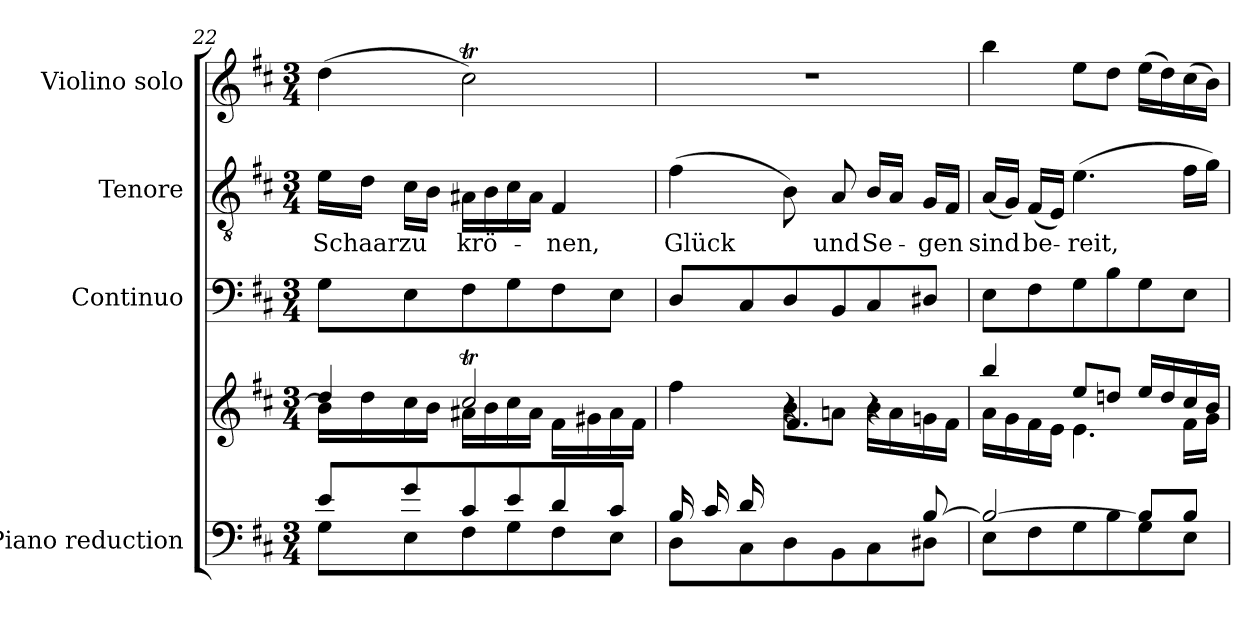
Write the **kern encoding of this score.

**kern	**kern	**kern	**kern	**text	**kern
*part4	*part4	*part3	*part2	*part2	*part1
*staff5	*staff4	*staff3	*staff2	*staff2	*staff1
*I"Piano reduction	*	*I"Continuo	*I"Tenore	*	*I"Violino solo
*I'Pno	*	*	*	*	*I'Vln
!!LO:LB:g=z
*clefF4	*clefG2	*clefF4	*clefGv2	*	*clefG2
*k[f#c#]	*k[f#c#]	*k[f#c#]	*k[f#c#]	*	*k[f#c#]
*M3/4	*M3/4	*M3/4	*M3/4	*	*M3/4
=22	=22	=22	=22	=22	=22
*^	*^	*	*	*	*
!	!	!	!	!	!	!LO:LY:b	!
8e/L	8G\L	4dd/	16b\LL]	8G\L	16e\LL	Schaar	(4dd\
.	.	.	16dd\	.	16d\JJ	.	.
!	!	!	!	!	!	!LO:LY:b	!
8g/	8E\	.	16cc#\	8E\	16c#\LL	zu	.
.	.	.	16b\JJ	.	16B\JJ	.	.
!	!	!	!	!	!	!LO:LY:b	!
8c#/	8F#\	2cc#t/	16a#X\LL	8F#\	16A#X\LL	krö-	2cc#t\)
.	.	.	16b\	.	16B\	.	.
8e/	8G\	.	16cc#\	8G\	16c#\	.	.
.	.	.	16a#\JJ	.	16A#\JJ	.	.
!	!	!	!	!	!	!LO:LY:b	!
8d/	8F#\	.	16f#\LL	8F#\	4F#/	-nen,	.
.	.	.	16g#X\	.	.	.	.
8c#/J	8E\J	.	16a#\	8E\J	.	.	.
.	.	.	16f#\JJ	.	.	.	.
=23	=23	=23	=23	=23	=23	=23	=23
*	*	*	*^	*	*	*	*
!	!	!	!	!	!	!	!LO:LY:b	!
16B/LL	8D\L	4ff#\	4ryy	8.ryy	8D/L	(4f#\	Glück	2.r
16c#/	.	.	.	.	.	.	.	.
16d/	8C#\	.	.	.	8C#/	.	.	.
4..ryy	.	.	.	16e\JJ	.	.	.	.
.	8D\	4r	8b\L	4.f#/	8D/	8B\)	.	.
!	!	!	!	!	!	!	!LO:LY:b	!
.	8BB\	.	8an\J	.	8BB/	8A/	und	.
!	!	!	!	!	!	!	!LO:LY:b	!
.	8C#\	4r	16b\LL	.	8C#/	16B/LL	Se-	.
.	.	.	16a\	.	.	16A/JJ	.	.
!	!	!	!	!	!	!	!LO:LY:b	!
[8B/	8D#X\J	.	16gn\	8ryy	8D#X/J	16G/LL	-gen	.
.	.	.	16f#\JJ	.	.	16F#/JJ	.	.
*	*	*	*v	*v	*	*	*	*
=24	=24	=24	=24	=24	=24	=24	=24
!	!	!	!	!	!	!LO:LY:b	!
2B/_	8E\L	4bb/	16a\LL	8E\L	(16A/LL	sind	4bb\
.	.	.	16g\	.	16G/JJ)	.	.
!	!	!	!	!	!	!LO:LY:b	!
.	8F#\	.	16f#\	8F#\	(16F#/LL	be-	.
.	.	.	16e\JJ	.	16E/JJ)	.	.
!	!	!	!	!	!	!LO:LY:b	!
.	8G\	8ee/L	4.e\	8G\	(4.e\	-reit,	8ee\L
.	8B\	8ddn/J	.	8B\	.	.	8dd\J
8B/L]	8G\	16ee/LL	.	8G\	.	.	(16ee\LL
.	.	16dd/	.	.	.	.	16dd\)
8B/J	8E\J	16cc#/	16f#\LL	8E\J	16f#\LL	.	(16cc#\
.	.	16b/JJ	16g\JJ	.	16g\JJ)	.	16b\JJ)
*v	*v	*	*	*	*	*	*
*	*v	*v	*	*	*	*
=	=	=	=	=	=
*-	*-	*-	*-	*-	*-
